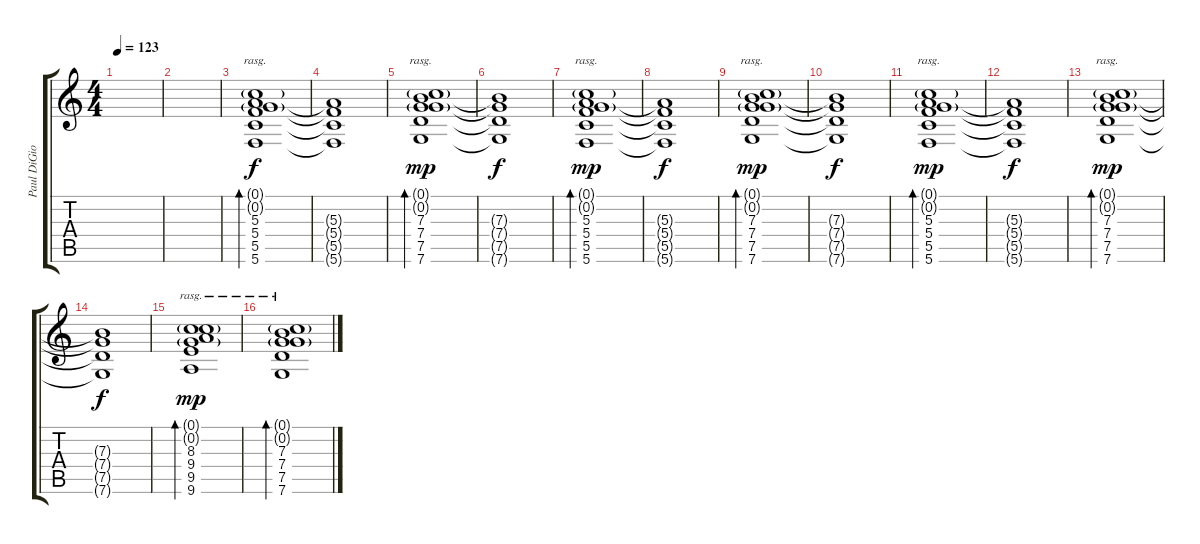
\track ("Paul DiGiovanni - Lead Guitar" "Paul DiGio") {instrument overdrivenguitar}
\staff {score tabs}
\tuning (C4 G3 E3 C3 G2 C2) {hide}
\ts (4 4)
\tempo 123
\clef g2
\ks c
|
|
(0.1{g} 0.2{g} 5.3 5.4 5.5 5.6).1{bd 240 rasg ii instrument electricguitarjazz} |
(5.3{t} 5.4{t} 5.5{t} 5.6{t}).1{dy f} |
(0.1{g} 0.2{g} 7.3 7.4 7.5 7.6).1{bd 240 rasg ii dy mp} |
(7.3{t} 7.4{t} 7.5{t} 7.6{t}).1{dy f} |
(0.1{g} 0.2{g} 5.3 5.4 5.5 5.6).1{bd 240 rasg ii dy mp} |
(5.3{t} 5.4{t} 5.5{t} 5.6{t}).1{dy f} |
(0.1{g} 0.2{g} 7.3 7.4 7.5 7.6).1{bd 240 rasg ii dy mp} |
(7.3{t} 7.4{t} 7.5{t} 7.6{t}).1{dy f} |
(0.1{g} 0.2{g} 5.3 5.4 5.5 5.6).1{bd 240 rasg ii dy mp} |
(5.3{t} 5.4{t} 5.5{t} 5.6{t}).1{dy f} |
(0.1{g} 0.2{g} 7.3 7.4 7.5 7.6).1{bd 240 rasg ii dy mp} |
(7.3{t} 7.4{t} 7.5{t} 7.6{t}).1{dy f} |
(0.1{g} 0.2{g} 8.3 9.4 9.5 9.6).1{bd 240 rasg ii dy mp} |
(0.1{g} 0.2{g} 7.3 7.4 7.5 7.6).1{bd 240 rasg ii}
